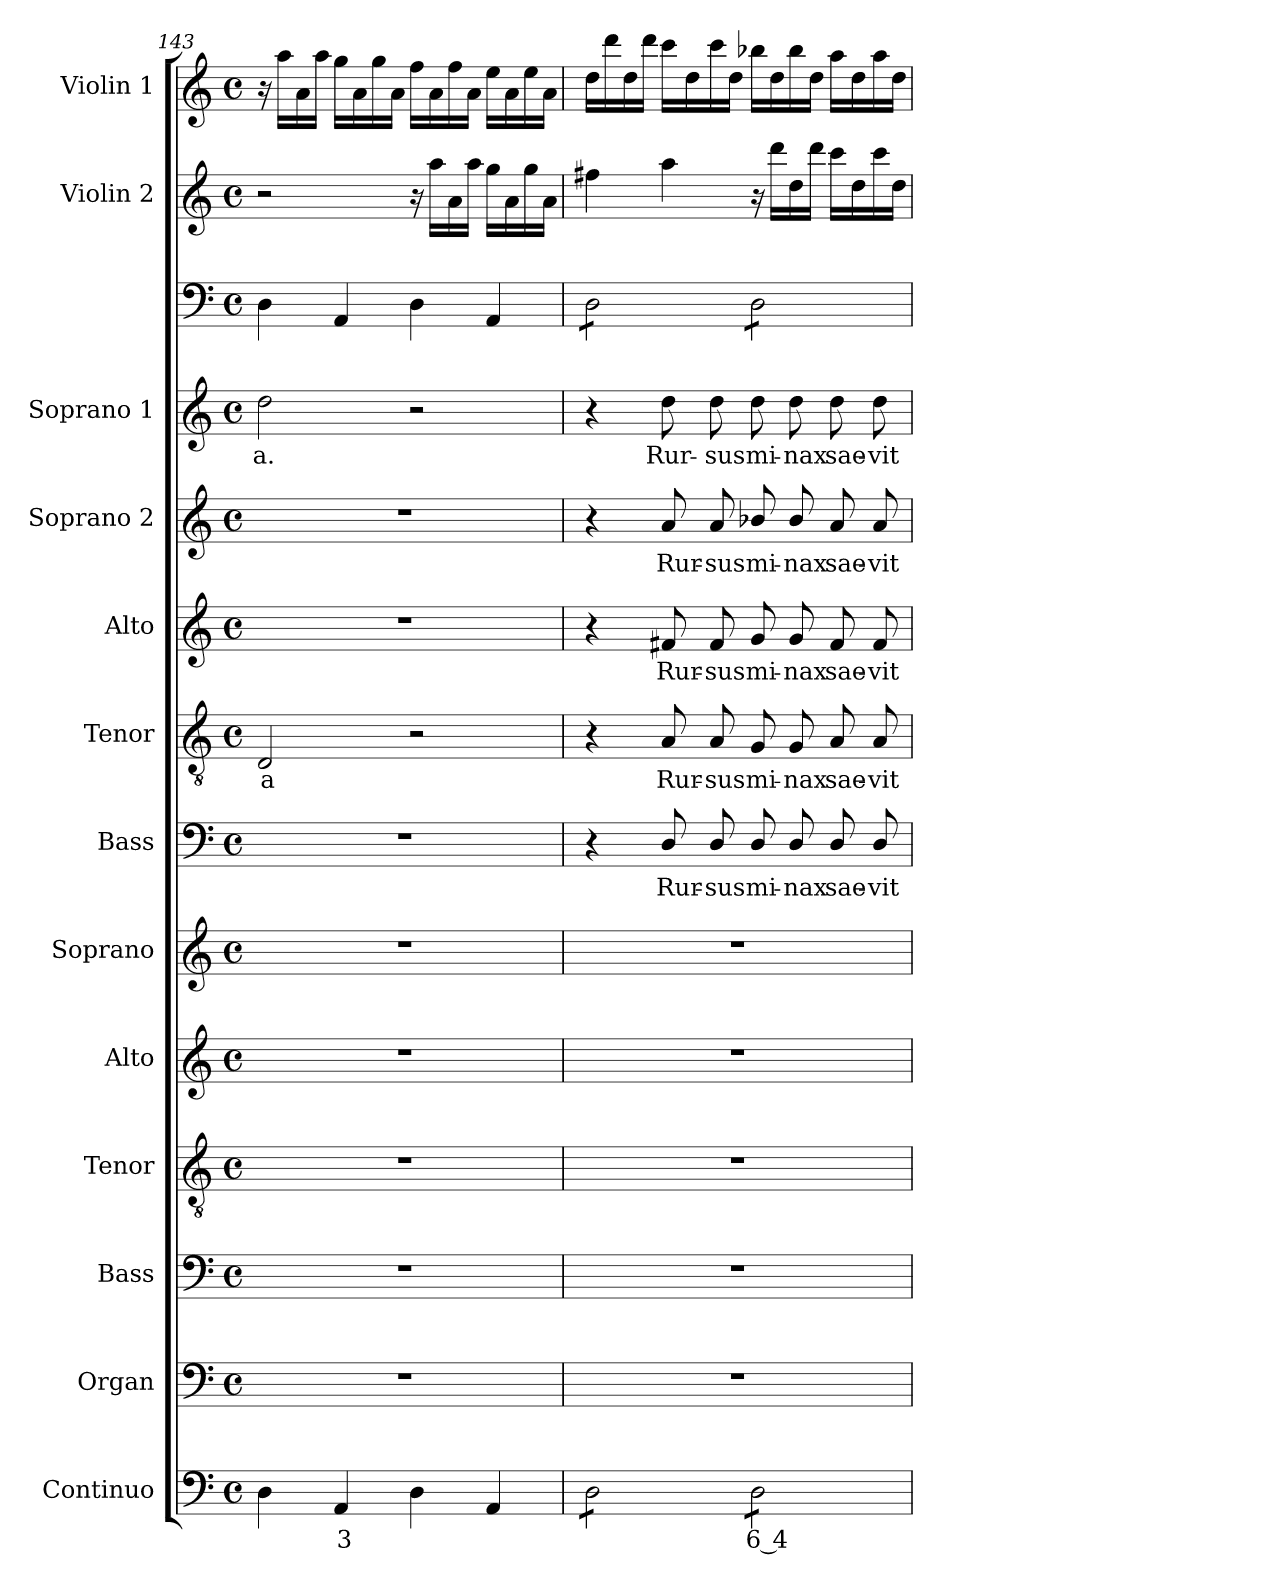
**kern	**text	**kern	**kern	**kern	**kern	**kern	**kern	**text	**kern	**text	**kern	**text	**kern	**text	**kern	**text	**kern	**kern	**kern
*part14	*part14	*part13	*part12	*part11	*part10	*part9	*part8	*part8	*part7	*part7	*part6	*part6	*part5	*part5	*part4	*part4	*part3	*part2	*part1
*staff14	*staff14	*staff13	*staff12	*staff11	*staff10	*staff9	*staff8	*staff8	*staff7	*staff7	*staff6	*staff6	*staff5	*staff5	*staff4	*staff4	*staff3	*staff2	*staff1
*I"Continuo	*	*I"Organ	*I"Bass	*I"Tenor	*I"Alto	*I"Soprano	*I"Bass	*	*I"Tenor	*	*I"Alto	*	*I"Soprano 2	*	*I"Soprano 1	*	*I""Acc. to violins"	*I"Violin 2	*I"Violin 1
*I'Cont.	*	*I'Org.	*I'B.	*I'T.	*I'A.	*I'S.	*I'B.	*	*I'T.	*	*I'A.	*	*I'S2.	*	*I'S1.	*	*I'Ac to violins.	*I'Vln. 2	*I'Vln. 1
!!LO:PB:g=z
*clefF4	*	*clefF4	*clefF4	*clefGv2	*clefG2	*clefG2	*clefF4	*	*clefGv2	*	*clefG2	*	*clefG2	*	*clefG2	*	*clefF4	*clefG2	*clefG2
*	*	*	*	*ITrd7c12	*	*	*	*	*ITrd7c12	*	*	*	*	*	*	*	*	*	*
*k[]	*	*k[]	*k[]	*k[]	*k[]	*k[]	*k[]	*	*k[]	*	*k[]	*	*k[]	*	*k[]	*	*k[]	*k[]	*k[]
*C:	*	*C:	*C:	*C:	*C:	*C:	*C:	*	*C:	*	*C:	*	*C:	*	*C:	*	*C:	*C:	*C:
*M4/4	*	*M4/4	*M4/4	*M4/4	*M4/4	*M4/4	*M4/4	*	*M4/4	*	*M4/4	*	*M4/4	*	*M4/4	*	*M4/4	*M4/4	*M4/4
*met(c)	*	*met(c)	*met(c)	*met(c)	*met(c)	*met(c)	*met(c)	*	*met(c)	*	*met(c)	*	*met(c)	*	*met(c)	*	*met(c)	*met(c)	*met(c)
=143	=143	=143	=143	=143	=143	=143	=143	=143	=143	=143	=143	=143	=143	=143	=143	=143	=143	=143	=143
!	!	!	!	!	!	!	!	!	!	!LO:LY:b:color=#000000	!	!	!	!	!	!	!	!	!
!	!	!	!	!	!	!	!	!	!	!	!	!	!	!	!	!LO:LY:b:color=#000000	!	!	!
4Di\	.	1r	1r	1r	1r	1r	1r	.	2DDi/	-a	1r	.	1r	.	2ddi\	-a.	4Di\	2r	16r
.	.	.	.	.	.	.	.	.	.	.	.	.	.	.	.	.	.	.	16aai\LL
.	.	.	.	.	.	.	.	.	.	.	.	.	.	.	.	.	.	.	16ai\
.	.	.	.	.	.	.	.	.	.	.	.	.	.	.	.	.	.	.	16aai\JJ
!	!LO:LY:b:color=#000000	!	!	!	!	!	!	!	!	!	!	!	!	!	!	!	!	!	!
4AAi/	3	.	.	.	.	.	.	.	.	.	.	.	.	.	.	.	4AAi/	.	16ggi\LL
.	.	.	.	.	.	.	.	.	.	.	.	.	.	.	.	.	.	.	16ai\
.	.	.	.	.	.	.	.	.	.	.	.	.	.	.	.	.	.	.	16ggi\
.	.	.	.	.	.	.	.	.	.	.	.	.	.	.	.	.	.	.	16ai\JJ
4Di\	.	.	.	.	.	.	.	.	2r	.	.	.	.	.	2r	.	4Di\	16r	16ffi\LL
.	.	.	.	.	.	.	.	.	.	.	.	.	.	.	.	.	.	16aai\LL	16ai\
.	.	.	.	.	.	.	.	.	.	.	.	.	.	.	.	.	.	16ai\	16ffi\
.	.	.	.	.	.	.	.	.	.	.	.	.	.	.	.	.	.	16aai\JJ	16ai\JJ
4AAi/	.	.	.	.	.	.	.	.	.	.	.	.	.	.	.	.	4AAi/	16ggi\LL	16eei\LL
.	.	.	.	.	.	.	.	.	.	.	.	.	.	.	.	.	.	16ai\	16ai\
.	.	.	.	.	.	.	.	.	.	.	.	.	.	.	.	.	.	16ggi\	16eei\
.	.	.	.	.	.	.	.	.	.	.	.	.	.	.	.	.	.	16ai\JJ	16ai\JJ
=144	=144	=144	=144	=144	=144	=144	=144	=144	=144	=144	=144	=144	=144	=144	=144	=144	=144	=144	=144
*tremolo	*	*	*	*	*	*	*	*	*	*	*	*	*	*	*	*	*	*	*
*	*	*	*	*	*	*	*	*	*	*	*	*	*	*	*	*	*tremolo	*	*
8Di\L	.	1r	1r	1r	1r	1r	4r	.	4r	.	4r	.	4r	.	4r	.	8Di\L	4ff#Xi\	16ddi\LL
.	.	.	.	.	.	.	.	.	.	.	.	.	.	.	.	.	.	.	16dddi\
8Di\	.	.	.	.	.	.	.	.	.	.	.	.	.	.	.	.	8Di\	.	16ddi\
.	.	.	.	.	.	.	.	.	.	.	.	.	.	.	.	.	.	.	16dddi\JJ
!	!	!	!	!	!	!	!	!LO:LY:b:color=#000000	!	!	!	!	!	!	!	!	!	!	!
!	!	!	!	!	!	!	!	!	!	!LO:LY:b:color=#000000	!	!	!	!	!	!	!	!	!
!	!	!	!	!	!	!	!	!	!	!	!	!LO:LY:b:color=#000000	!	!	!	!	!	!	!
!	!	!	!	!	!	!	!	!	!	!	!	!	!	!LO:LY:b:color=#000000	!	!	!	!	!
!	!	!	!	!	!	!	!	!	!	!	!	!	!	!	!	!LO:LY:b:color=#000000	!	!	!
8Di\	.	.	.	.	.	.	8Di/	Rur-	8AAi/	Rur-	8f#Xi/	Rur-	8ai/	Rur-	8ddi\	Rur-	8Di\	4aai\	16ccci\LL
.	.	.	.	.	.	.	.	.	.	.	.	.	.	.	.	.	.	.	16ddi\
!	!	!	!	!	!	!	!	!LO:LY:b:color=#000000	!	!	!	!	!	!	!	!	!	!	!
!	!	!	!	!	!	!	!	!	!	!LO:LY:b:color=#000000	!	!	!	!	!	!	!	!	!
!	!	!	!	!	!	!	!	!	!	!	!	!LO:LY:b:color=#000000	!	!	!	!	!	!	!
!	!	!	!	!	!	!	!	!	!	!	!	!	!	!LO:LY:b:color=#000000	!	!	!	!	!
!	!	!	!	!	!	!	!	!	!	!	!	!	!	!	!	!LO:LY:b:color=#000000	!	!	!
8Di\J	.	.	.	.	.	.	8Di/	-sus	8AAi/	-sus	8f#i/	-sus	8ai/	-sus	8ddi\	-sus	8Di\J	.	16ccci\
.	.	.	.	.	.	.	.	.	.	.	.	.	.	.	.	.	.	.	16ddi\JJ
!	!LO:LY:b:color=#000000	!	!	!	!	!	!	!	!	!	!	!	!	!	!	!	!	!	!
!	!	!	!	!	!	!	!	!LO:LY:b:color=#000000	!	!	!	!	!	!	!	!	!	!	!
!	!	!	!	!	!	!	!	!	!	!LO:LY:b:color=#000000	!	!	!	!	!	!	!	!	!
!	!	!	!	!	!	!	!	!	!	!	!	!LO:LY:b:color=#000000	!	!	!	!	!	!	!
!	!	!	!	!	!	!	!	!	!	!	!	!	!	!LO:LY:b:color=#000000	!	!	!	!	!
!	!	!	!	!	!	!	!	!	!	!	!	!	!	!	!	!LO:LY:b:color=#000000	!	!	!
8Di\L	6 4	.	.	.	.	.	8Di/	mi-	8GGi/	mi-	8gi/	mi-	8b-Xi/	mi-	8ddi\	mi-	8Di\L	16r	16bb-Xi\LL
.	.	.	.	.	.	.	.	.	.	.	.	.	.	.	.	.	.	16dddi\LL	16ddi\
!	!	!	!	!	!	!	!	!LO:LY:b:color=#000000	!	!	!	!	!	!	!	!	!	!	!
!	!	!	!	!	!	!	!	!	!	!LO:LY:b:color=#000000	!	!	!	!	!	!	!	!	!
!	!	!	!	!	!	!	!	!	!	!	!	!LO:LY:b:color=#000000	!	!	!	!	!	!	!
!	!	!	!	!	!	!	!	!	!	!	!	!	!	!LO:LY:b:color=#000000	!	!	!	!	!
!	!	!	!	!	!	!	!	!	!	!	!	!	!	!	!	!LO:LY:b:color=#000000	!	!	!
8Di\	.	.	.	.	.	.	8Di/	-nax	8GGi/	-nax	8gi/	-nax	8b-i/	-nax	8ddi\	-nax	8Di\	16ddi\	16bb-i\
.	.	.	.	.	.	.	.	.	.	.	.	.	.	.	.	.	.	16dddi\JJ	16ddi\JJ
!	!	!	!	!	!	!	!	!LO:LY:b:color=#000000	!	!	!	!	!	!	!	!	!	!	!
!	!	!	!	!	!	!	!	!	!	!LO:LY:b:color=#000000	!	!	!	!	!	!	!	!	!
!	!	!	!	!	!	!	!	!	!	!	!	!LO:LY:b:color=#000000	!	!	!	!	!	!	!
!	!	!	!	!	!	!	!	!	!	!	!	!	!	!LO:LY:b:color=#000000	!	!	!	!	!
!	!	!	!	!	!	!	!	!	!	!	!	!	!	!	!	!LO:LY:b:color=#000000	!	!	!
8Di\	.	.	.	.	.	.	8Di/	sae-	8AAi/	sae-	8f#i/	sae-	8ai/	sae-	8ddi\	sae-	8Di\	16ccci\LL	16aai\LL
.	.	.	.	.	.	.	.	.	.	.	.	.	.	.	.	.	.	16ddi\	16ddi\
!	!	!	!	!	!	!	!	!LO:LY:b:color=#000000	!	!	!	!	!	!	!	!	!	!	!
!	!	!	!	!	!	!	!	!	!	!LO:LY:b:color=#000000	!	!	!	!	!	!	!	!	!
!	!	!	!	!	!	!	!	!	!	!	!	!LO:LY:b:color=#000000	!	!	!	!	!	!	!
!	!	!	!	!	!	!	!	!	!	!	!	!	!	!LO:LY:b:color=#000000	!	!	!	!	!
!	!	!	!	!	!	!	!	!	!	!	!	!	!	!	!	!LO:LY:b:color=#000000	!	!	!
8Di\J	.	.	.	.	.	.	8Di/	-vit	8AAi/	-vit	8f#i/	-vit	8ai/	-vit	8ddi\	-vit	8Di\J	16ccci\	16aai\
*	*	*	*	*	*	*	*	*	*	*	*	*	*	*	*	*	*Xtremolo	*	*
*Xtremolo	*	*	*	*	*	*	*	*	*	*	*	*	*	*	*	*	*	*	*
.	.	.	.	.	.	.	.	.	.	.	.	.	.	.	.	.	.	16ddi\JJ	16ddi\JJ
=	=	=	=	=	=	=	=	=	=	=	=	=	=	=	=	=	=	=	=
*-	*-	*-	*-	*-	*-	*-	*-	*-	*-	*-	*-	*-	*-	*-	*-	*-	*-	*-	*-
